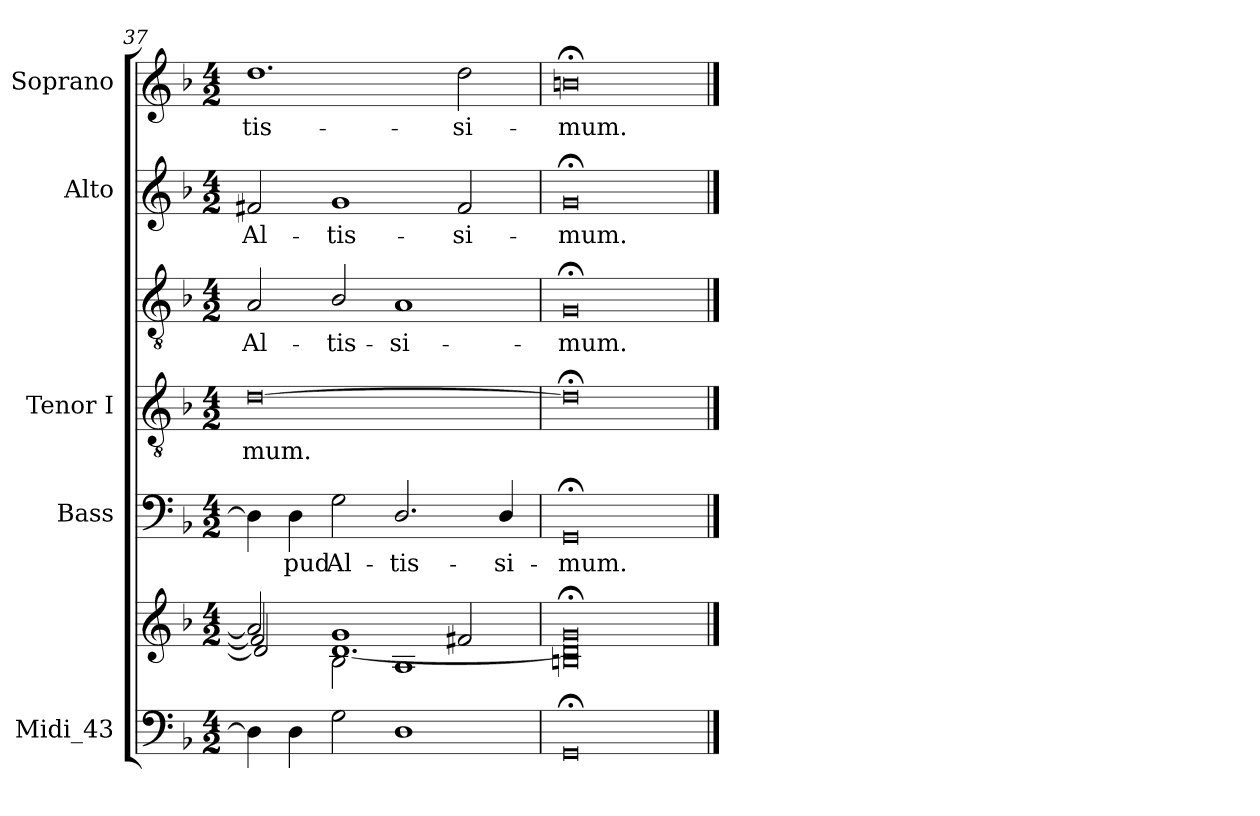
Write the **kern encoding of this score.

**kern	**kern	**kern	**text	**kern	**text	**kern	**text	**kern	**text	**kern	**text
*part5	*part5	*part4	*part4	*part3	*part3	*part3	*part3	*part2	*part2	*part1	*part1
*staff7	*staff6	*staff5	*staff5	*staff4	*staff4	*staff3	*staff3	*staff2	*staff2	*staff1	*staff1
*I"Midi_43	*	*I"Bass	*	*I"Tenor I	*	*	*	*I"Alto	*	*I"Soprano	*
*	*	*I'B	*	*I'T	*	*	*	*I'A	*	*I'S	*
*clefF4	*clefG2	*clefF4	*	*clefGv2	*	*clefGv2	*	*clefG2	*	*clefG2	*
*k[b-]	*k[b-]	*k[b-]	*	*k[b-]	*	*k[b-]	*	*k[b-]	*	*k[b-]	*
*F:	*F:	*F:	*	*F:	*	*F:	*	*F:	*	*F:	*
*M4/2	*M4/2	*M4/2	*	*M4/2	*	*M4/2	*	*M4/2	*	*M4/2	*
=37	=37	=37	=37	=37	=37	=37	=37	=37	=37	=37	=37
*	*^	*	*	*	*	*	*	*	*	*	*
*	*	*^	*	*	*	*	*	*	*	*	*	*
!	!	!	!	!	!	!	!LO:LY:b	!	!LO:LY:b	!	!LO:LY:b	!	!LO:LY:b
4D]	2a/]	2f#/]	2d/]	4D]	.	[0d	-mum.	2A	-Al-	2f#X	Al-	1.dd	-tis-
!	!	!	!	!	!LO:LY:b	!	!	!	!	!	!	!	!
4D	.	.	.	4D	pud	.	.	.	.	.	.	.	.
!	!	!	!	!	!LO:LY:b	!	!	!	!LO:LY:b	!	!LO:LY:b	!	!
2G	1g/	[1.d\	2B-\	2G	Al-	.	.	2B-/	-tis-	1g	-tis-	.	.
!	!	!	!	!	!LO:LY:b	!	!	!	!LO:LY:b	!	!	!	!
1D/	.	.	1A\	2.D/	-tis-	.	.	1A	-si-	.	.	.	.
!	!	!	!	!	!	!	!	!	!	!	!LO:LY:b	!	!LO:LY:b
.	2f#X/	.	.	.	.	.	.	.	.	2f#	-si-	2dd	-si-
!	!	!	!	!	!LO:LY:b	!	!	!	!	!	!	!	!
.	.	.	.	4D/	-si-	.	.	.	.	.	.	.	.
=38	=38	=38	=38	=38	=38	=38	=38	=38	=38	=38	=38	=38	=38
!	!	!	!	!	!LO:LY:b	!	!	!	!LO:LY:b	!	!LO:LY:b	!	!LO:LY:b
0GG;	0g;</	0d\]	0Bn\	0GG;<	-mum.	0d;<]	.	0G;<	mum.	0g;<	-mum.	0bn;<	-mum.
*	*v	*v	*v	*	*	*	*	*	*	*	*	*	*
==	==	==	==	==	==	==	==	==	==	==	==
*-	*-	*-	*-	*-	*-	*-	*-	*-	*-	*-	*-
